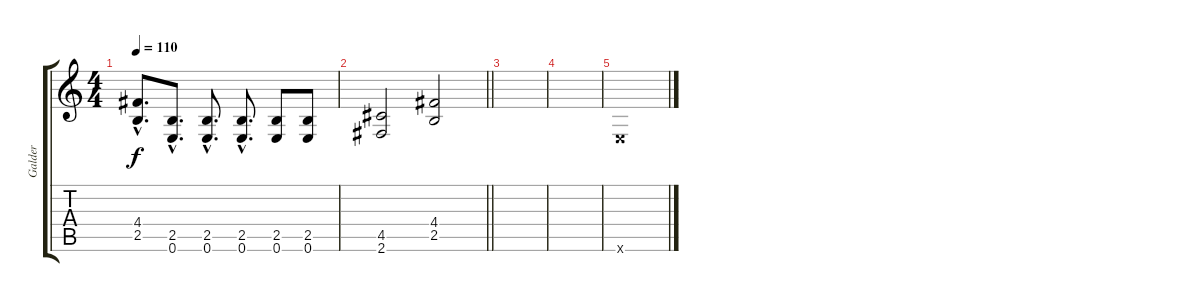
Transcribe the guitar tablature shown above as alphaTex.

\track ("Galder" "Galder") {instrument distortionguitar}
\staff {score tabs}
\tuning (E4 B3 G3 D3 A2 E2) {hide}
\ts (4 4)
\tempo 110
\clef g2
\ks c
(4.4{hac} 2.5{hac}).8{d dy f} (2.5{hac} 0.6{hac}).8{d} (2.5{hac} 0.6{hac}).8{d} (2.5{hac} 0.6{hac}).8{d} (2.5 0.6).8 (2.5 0.6).8 |
\barLineRight lightlight
(4.5 2.6).2 (4.4 2.5).2 |
|
|
0.6{x}.1
